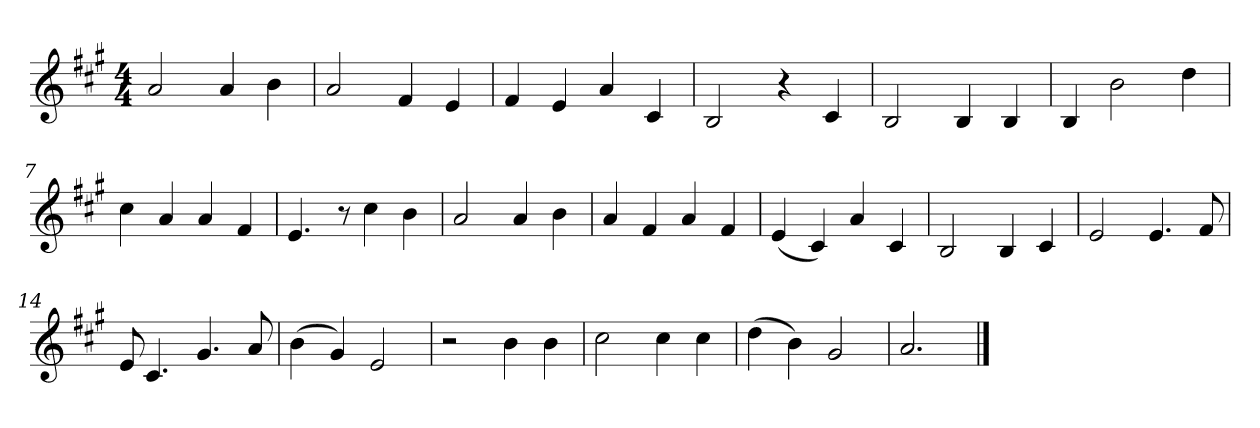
**kern
*part1
*staff1
*clefG2
*k[f#c#g#]
*A:
*M4/4
*MM80
=
2a
4a
4b
=2
2a
4f#
4e
=3
4f#
4e
4a
4c#
=4
2B
4r
4c#
=5
2B
4B
4B
=6
4B
2b
4dd
=7
4cc#
4a
4a
4f#
=8
4.e
8r
4cc#
4b
=9
2a
4a
4b
=10
4a
4f#
4a
4f#
=11
(4e
4c#)
4a
4c#
=12
2B
4B
4c#
=13
2e
4.e
8f#
=14
8e
4.c#
4.g#
8a
=15
(4b
4g#)
2e
=16
2r
4b
4b
=17
2cc#
4cc#
4cc#
=18
(4dd
4b)
2g#
=19
2.a
==
*-
